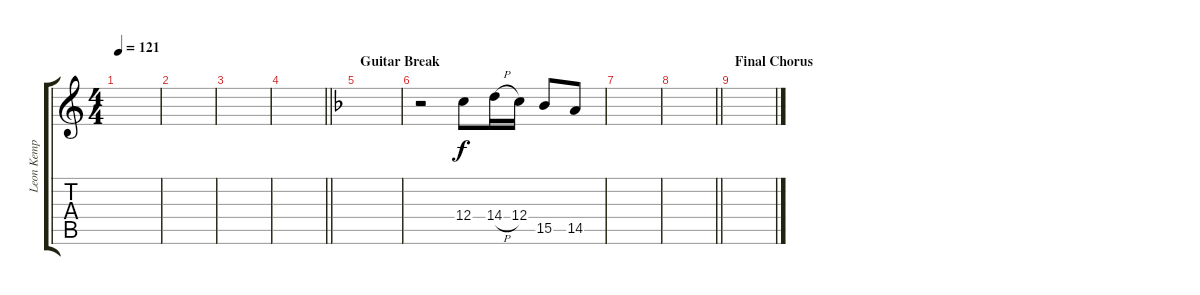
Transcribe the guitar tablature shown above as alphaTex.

\track ("Leon Kemp Solo" "Leon Kemp ") {instrument distortionguitar}
\staff {score tabs}
\tuning (D4 A3 F3 C3 G2 D2) {hide}
\ts (4 4)
\tempo 121
\clef g2
\ks c
|
|
|
\barLineRight lightlight
|
\section ("" "Guitar Break")
\ks f
|
r.2 12.4.8{volume 13 balance 15} 14.4{h}.16 12.4.16 15.5.8 14.5.8 |
|
\barLineRight lightlight
|
\section ("" "Final Chorus")
